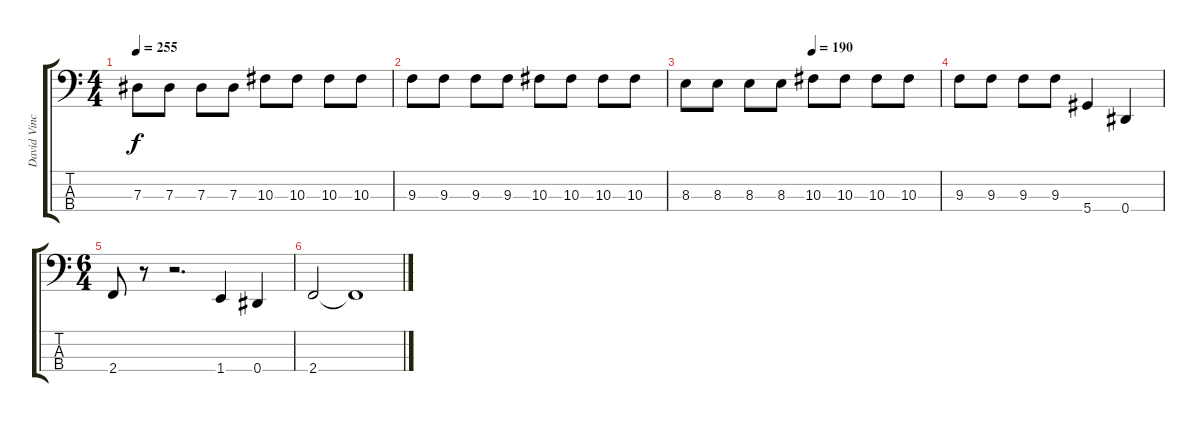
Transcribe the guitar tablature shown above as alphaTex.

\track ("David Vincent" "David Vinc") {instrument electricbasspick}
\staff {score tabs}
\tuning (Gb2 Db2 Ab1 Eb1) {hide}
\ts (4 4)
\tempo 255
\clef f4
\ks c
7.3.8{dy f} 7.3.8 7.3.8 7.3.8 10.3.8 10.3.8 10.3.8 10.3.8 |
9.3.8 9.3.8 9.3.8 9.3.8 10.3.8 10.3.8 10.3.8 10.3.8 |
\tempo (190 0.5)
8.3.8 8.3.8 8.3.8 8.3.8 10.3.8 10.3.8 10.3.8 10.3.8 |
9.3.8 9.3.8 9.3.8 9.3.8 5.4.4 0.4.4 |
\ts (6 4)
2.4.8 r.8 r.2{d} 1.4.4 0.4.4 |
2.4.2 2.4{t}.1
